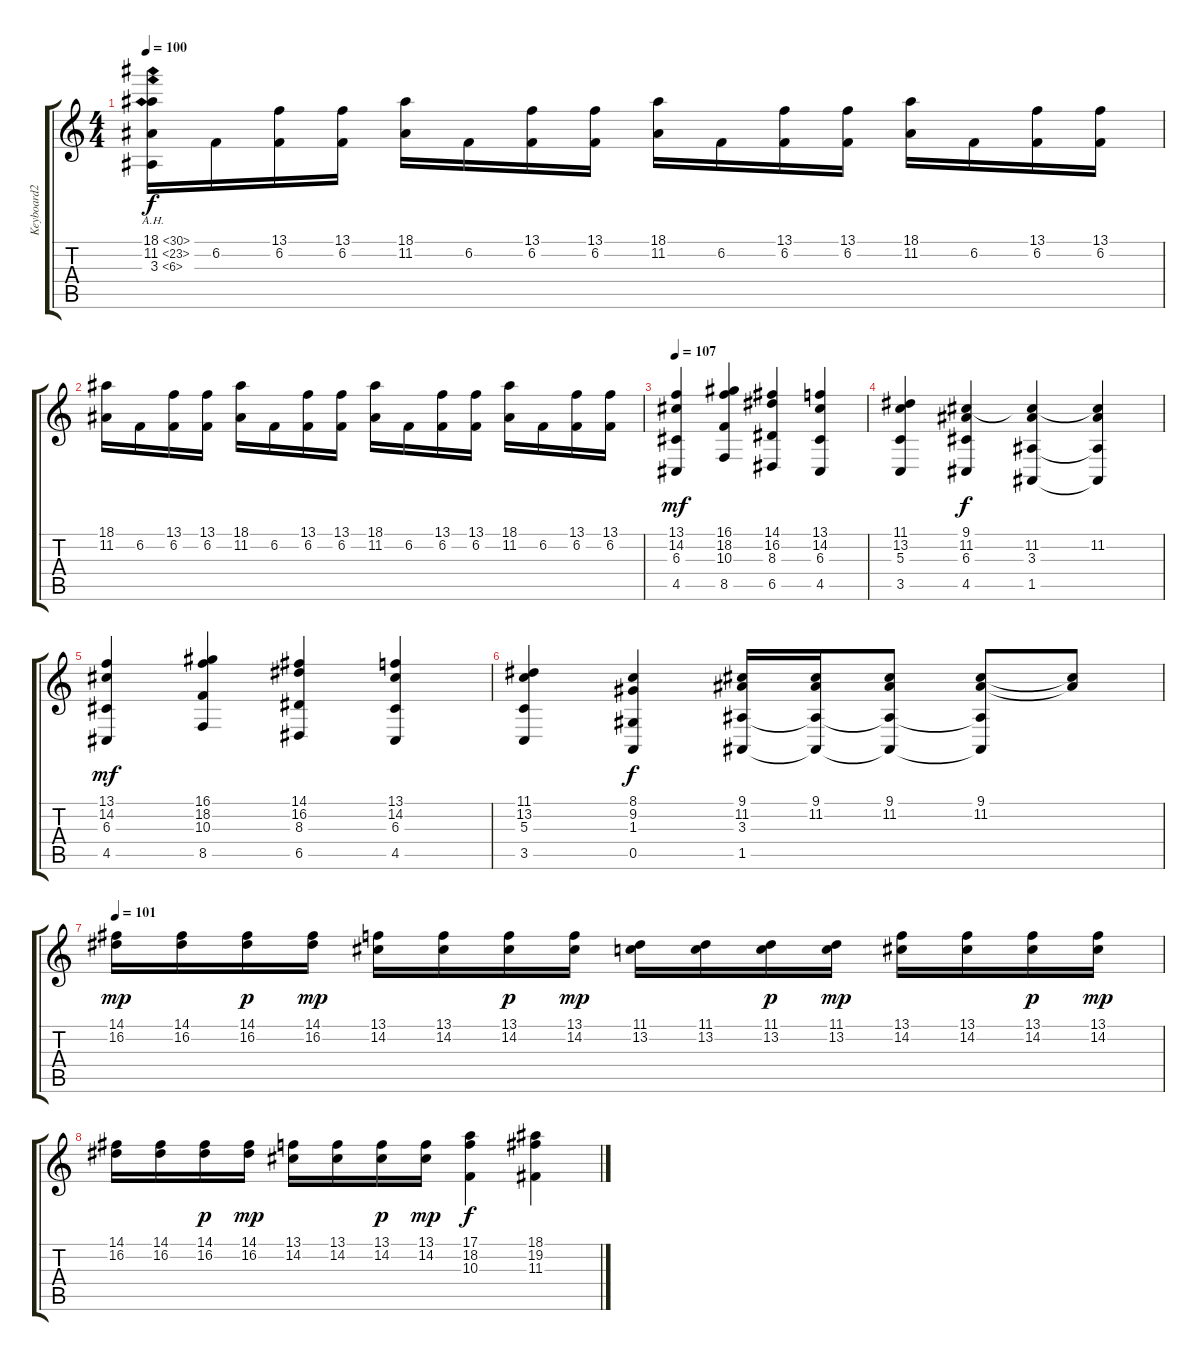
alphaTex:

\track ("Keyboard2" "Keyboard2") {instrument stringensemble1}
\staff {score tabs}
\tuning (E4 B3 G3 D3 A2 E2) {hide}
\ts (4 4)
\tempo 100
\clef g2
\ks c
(18.1{ah 12} 11.2{ah 12} 3.3{ah 3}).16{dy f} 6.2.16 (13.1 6.2).16 (13.1 6.2).16 (18.1 11.2).16 6.2.16 (13.1 6.2).16 (13.1 6.2).16 (18.1 11.2).16 6.2.16 (13.1 6.2).16 (13.1 6.2).16 (18.1 11.2).16 6.2.16 (13.1 6.2).16 (13.1 6.2).16 |
(18.1 11.2).16 6.2.16 (13.1 6.2).16 (13.1 6.2).16 (18.1 11.2).16 6.2.16 (13.1 6.2).16 (13.1 6.2).16 (18.1 11.2).16 6.2.16 (13.1 6.2).16 (13.1 6.2).16 (18.1 11.2).16 6.2.16 (13.1 6.2).16 (13.1 6.2).16 |
\tempo 107
(13.1 14.2 6.3 4.5).4{dy mf} (16.1 18.2 10.3 8.5).4 (14.1 16.2 8.3 6.5).4 (13.1 14.2 6.3 4.5).4 |
(11.1 13.2 5.3 3.5).4 (9.1 11.2 6.3 4.5).4{dy f} (9.1{t} 11.2 3.3 1.5).4 (9.1{t} 11.2 3.3{t} 1.5{t}).4 |
(13.1 14.2 6.3 4.5).4{dy mf} (16.1 18.2 10.3 8.5).4 (14.1 16.2 8.3 6.5).4 (13.1 14.2 6.3 4.5).4 |
(11.1 13.2 5.3 3.5).4 (8.1 9.2 1.3 0.5).4{dy f} (9.1 11.2 3.3 1.5).16 (9.1 11.2 3.3{t} 1.5{t}).16 (9.1 11.2 3.3{t} 1.5{t}).8 (9.1 11.2 3.3{t} 1.5{t}).8 (9.1{t} 11.2{t}).8 |
\tempo 101
(14.1 16.2).16{dy mp} (14.1 16.2).16 (14.1 16.2).16{dy p} (14.1 16.2).16{dy mp} (13.1 14.2).16 (13.1 14.2).16 (13.1 14.2).16{dy p} (13.1 14.2).16{dy mp} (11.1 13.2).16 (11.1 13.2).16 (11.1 13.2).16{dy p} (11.1 13.2).16{dy mp} (13.1 14.2).16 (13.1 14.2).16 (13.1 14.2).16{dy p} (13.1 14.2).16{dy mp} |
(14.1 16.2).16 (14.1 16.2).16 (14.1 16.2).16{dy p} (14.1 16.2).16{dy mp} (13.1 14.2).16 (13.1 14.2).16 (13.1 14.2).16{dy p} (13.1 14.2).16{dy mp} (17.1 18.2 10.3).4{dy f} (18.1 19.2 11.3).4
